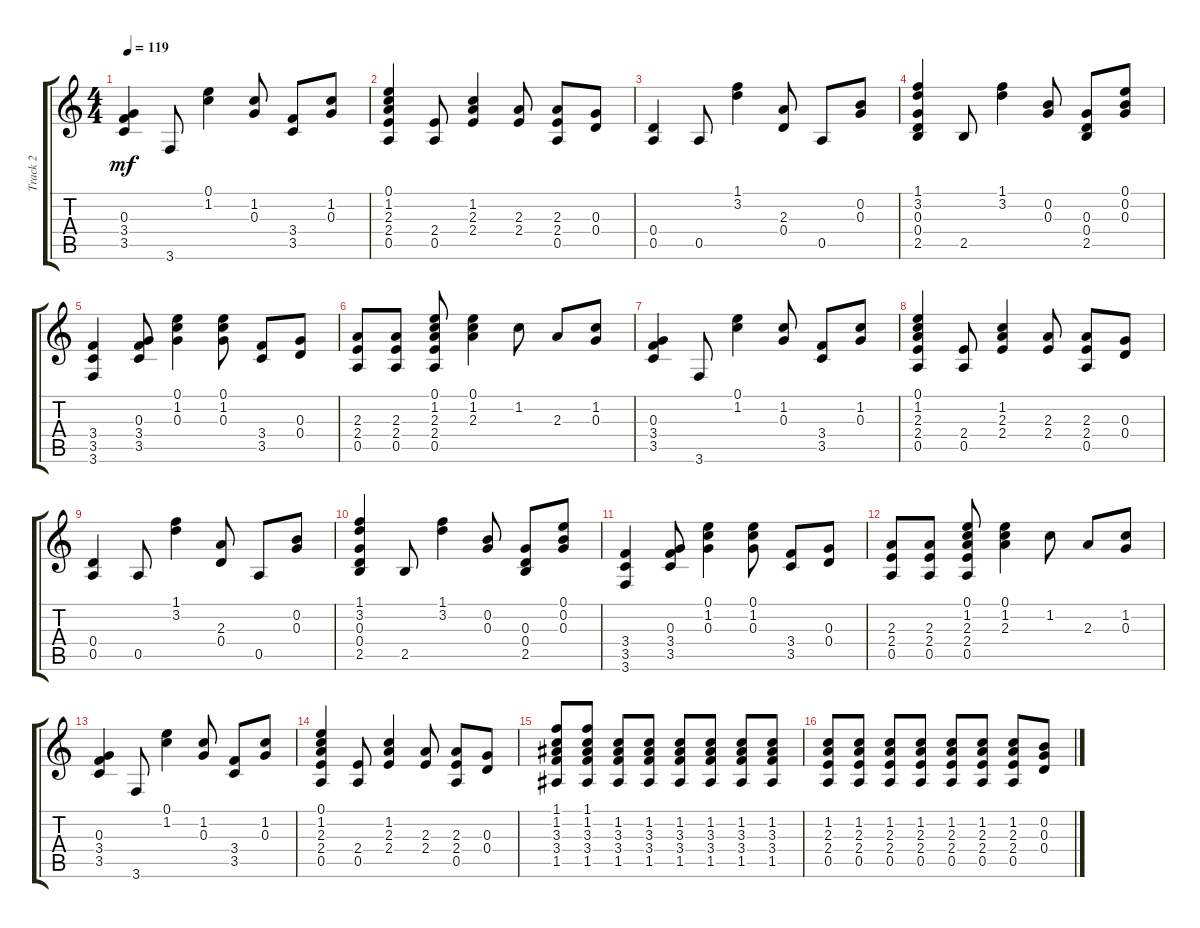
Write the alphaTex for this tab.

\track ("Track 2" "Track 2") {instrument overdrivenguitar}
\staff {score tabs}
\tuning (E4 B3 G3 D3 A2 D2) {hide}
\ts (4 4)
\tempo 119
\clef g2
\ks c
(0.3 3.4 3.5).4{dy mf} 3.6.8 (0.1 1.2).4 (1.2 0.3).8 (3.4 3.5).8 (1.2 0.3).8 |
(0.1 1.2 2.3 2.4 0.5).4 (2.4 0.5).8 (1.2 2.3 2.4).4 (2.3 2.4).8 (2.3 2.4 0.5).8 (0.3 0.4).8 |
(0.4 0.5).4 0.5.8 (1.1 3.2).4 (2.3 0.4).8 0.5.8 (0.2 0.3).8 |
(1.1 3.2 0.3 0.4 2.5).4 2.5.8 (1.1 3.2).4 (0.2 0.3).8 (0.3 0.4 2.5).8 (0.1 0.2 0.3).8 |
(3.4 3.5 3.6).4 (0.3 3.4 3.5).8 (0.1 1.2 0.3).4 (0.1 1.2 0.3).8 (3.4 3.5).8 (0.3 0.4).8 |
(2.3 2.4 0.5).8 (2.3 2.4 0.5).8 (0.1 1.2 2.3 2.4 0.5).8 (0.1 1.2 2.3).4 1.2.8 2.3.8 (1.2 0.3).8 |
(0.3 3.4 3.5).4 3.6.8 (0.1 1.2).4 (1.2 0.3).8 (3.4 3.5).8 (1.2 0.3).8 |
(0.1 1.2 2.3 2.4 0.5).4 (2.4 0.5).8 (1.2 2.3 2.4).4 (2.3 2.4).8 (2.3 2.4 0.5).8 (0.3 0.4).8 |
(0.4 0.5).4 0.5.8 (1.1 3.2).4 (2.3 0.4).8 0.5.8 (0.2 0.3).8 |
(1.1 3.2 0.3 0.4 2.5).4 2.5.8 (1.1 3.2).4 (0.2 0.3).8 (0.3 0.4 2.5).8 (0.1 0.2 0.3).8 |
(3.4 3.5 3.6).4 (0.3 3.4 3.5).8 (0.1 1.2 0.3).4 (0.1 1.2 0.3).8 (3.4 3.5).8 (0.3 0.4).8 |
(2.3 2.4 0.5).8 (2.3 2.4 0.5).8 (0.1 1.2 2.3 2.4 0.5).8 (0.1 1.2 2.3).4 1.2.8 2.3.8 (1.2 0.3).8 |
(0.3 3.4 3.5).4 3.6.8 (0.1 1.2).4 (1.2 0.3).8 (3.4 3.5).8 (1.2 0.3).8 |
(0.1 1.2 2.3 2.4 0.5).4 (2.4 0.5).8 (1.2 2.3 2.4).4 (2.3 2.4).8 (2.3 2.4 0.5).8 (0.3 0.4).8 |
(1.1 1.2 3.3 3.4 1.5).8 (1.1 1.2 3.3 3.4 1.5).8 (1.2 3.3 3.4 1.5).8 (1.2 3.3 3.4 1.5).8 (1.2 3.3 3.4 1.5).8 (1.2 3.3 3.4 1.5).8 (1.2 3.3 3.4 1.5).8 (1.2 3.3 3.4 1.5).8 |
(1.2 2.3 2.4 0.5).8 (1.2 2.3 2.4 0.5).8 (1.2 2.3 2.4 0.5).8 (1.2 2.3 2.4 0.5).8 (1.2 2.3 2.4 0.5).8 (1.2 2.3 2.4 0.5).8 (1.2 2.3 2.4 0.5).8 (0.2 0.3 0.4).8
